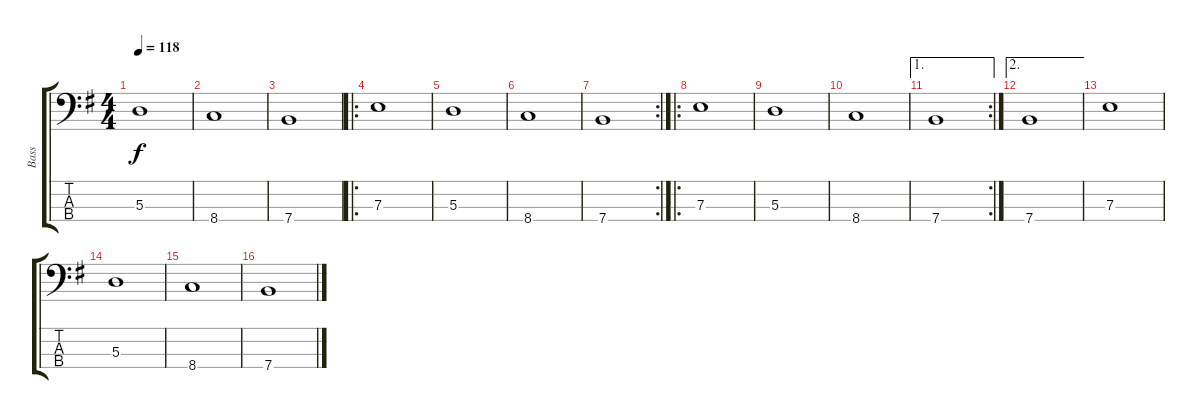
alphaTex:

\track ("Bass" "Bass") {instrument electricbassfinger}
\staff {score tabs}
\tuning (G2 D2 A1 E1) {hide}
\ts (4 4)
\tempo 118
\clef f4
\ks eminor
5.3.1{dy f} |
8.4.1 |
7.4.1 |
\ro
7.3.1 |
5.3.1 |
8.4.1 |
\rc 2
7.4.1 |
\ro
7.3.1 |
5.3.1 |
8.4.1 |
\ae 1
\rc 2
7.4.1 |
\ae 2
7.4.1 |
7.3.1 |
5.3.1 |
8.4.1 |
7.4.1
